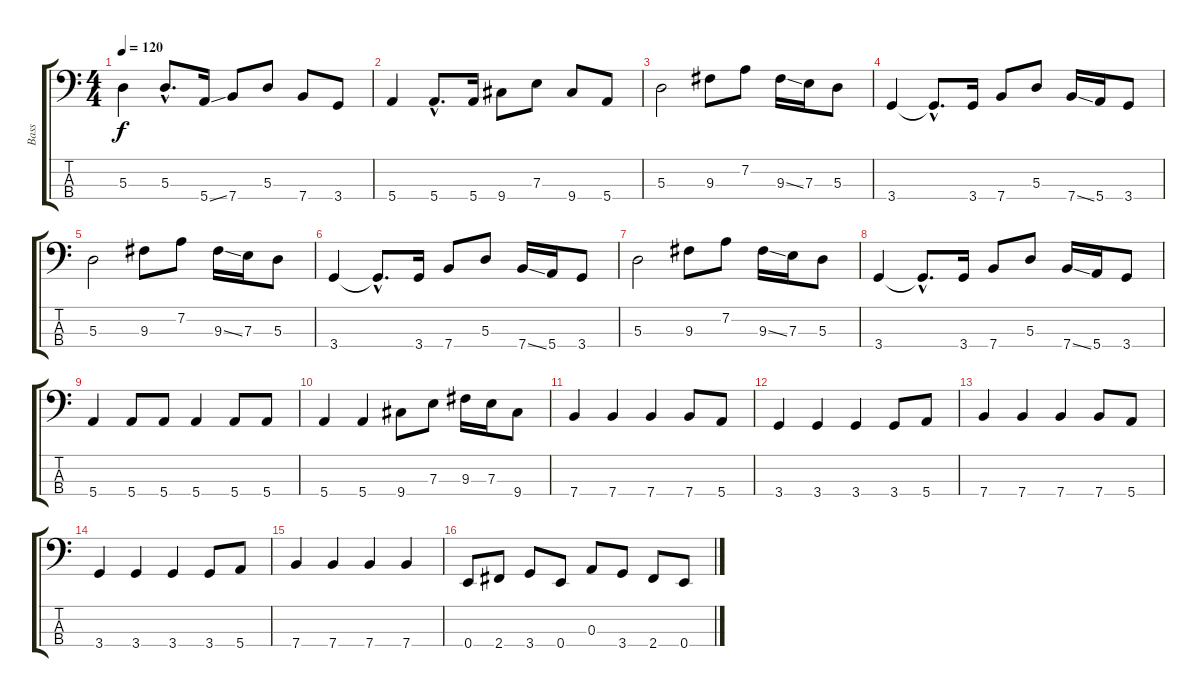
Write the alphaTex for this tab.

\track ("Bass" "Bass") {instrument fretlessbass}
\staff {score tabs}
\tuning (G2 D2 A1 E1) {hide}
\ts (4 4)
\tempo 120
\clef f4
\ks c
5.3.4{dy f} 5.3{hac}.8{d} 5.4{ss}.16 7.4.8 5.3.8 7.4.8 3.4.8 |
5.4.4 5.4{hac}.8{d} 5.4.16 9.4.8 7.3.8 9.4.8 5.4.8 |
5.3.2 9.3.8 7.2.8 9.3{ss}.16 7.3.16 5.3.8 |
3.4.4 3.4{hac t}.8{d} 3.4.16 7.4.8 5.3.8 7.4{ss}.16 5.4.16 3.4.8 |
5.3.2 9.3.8 7.2.8 9.3{ss}.16 7.3.16 5.3.8 |
3.4.4 3.4{hac t}.8{d} 3.4.16 7.4.8 5.3.8 7.4{ss}.16 5.4.16 3.4.8 |
5.3.2 9.3.8 7.2.8 9.3{ss}.16 7.3.16 5.3.8 |
3.4.4 3.4{hac t}.8{d} 3.4.16 7.4.8 5.3.8 7.4{ss}.16 5.4.16 3.4.8 |
5.4.4 5.4.8 5.4.8 5.4.4 5.4.8 5.4.8 |
5.4.4 5.4.4 9.4.8 7.3.8 9.3.16 7.3.16 9.4.8 |
7.4.4 7.4.4 7.4.4 7.4.8 5.4.8 |
3.4.4 3.4.4 3.4.4 3.4.8 5.4.8 |
7.4.4 7.4.4 7.4.4 7.4.8 5.4.8 |
3.4.4 3.4.4 3.4.4 3.4.8 5.4.8 |
7.4.4 7.4.4 7.4.4 7.4.4 |
0.4.8 2.4.8 3.4.8 0.4.8 0.3.8 3.4.8 2.4.8 0.4.8
